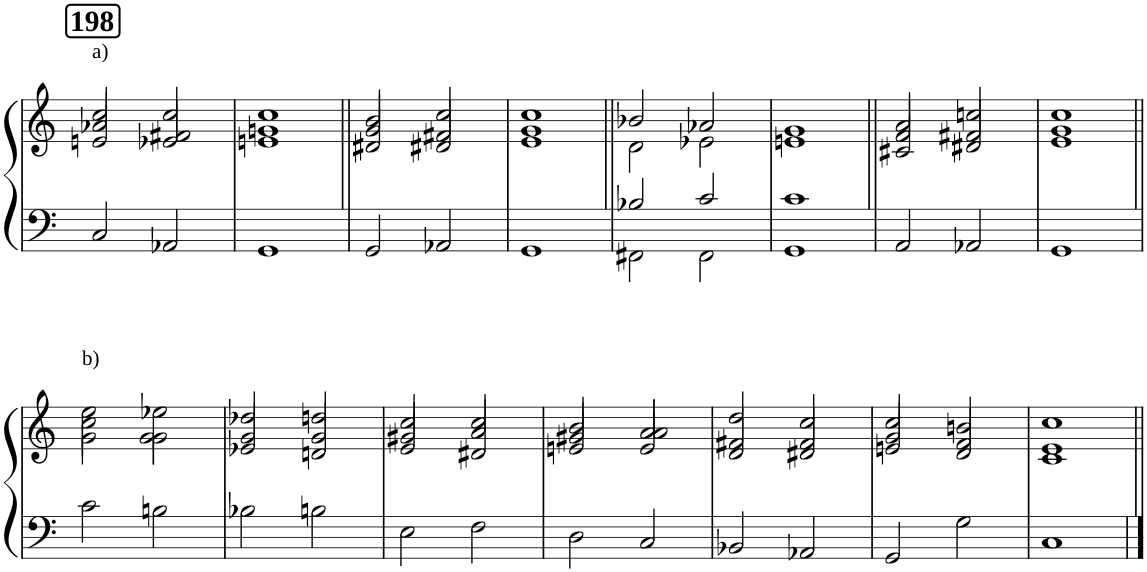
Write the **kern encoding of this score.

**kern	**kern
*part1	*part1
*staff2	*staff1
*I"Piano	*
*I'Pno	*
*clefF4	*clefG2
*k[]	*k[]
*M1/1	*M1/1
!!LO:REH:place=s1:a:B:cj:fs=14:t=198
=1	=1
*^	*^
*	*	*	*^
!	!	!LO:TX:a:t=a)	!	!
1ryy	2C/	2cc/	2a-X/	2en/
.	2AA-X/	2cc/	2f#X/	2e-X/
=2	=2	=2	=2	=2
1ryy	1GG	1cc	1gn	1en
=3||	=3||	=3||	=3||	=3||
1ryy	2GG/	2b/	2g/	2d#X/
.	2AA-X/	2cc/	2f#X/	2d#X/
=4	=4	=4	=4	=4
1ryy	1GG	1cc	1g	1e
*	*	*	*v	*v
=5||	=5||	=5||	=5||
*	*^	*	*
1ryy	2B-X/	2FF#X\	2b-X/	2d\
.	2c/	2FF#\	2a-X/	2e-X\
=6	=6	=6	=6	=6
1ryy	1c	1GG	1g	1en
*	*v	*v	*	*
=7||	=7||	=7||	=7||
*	*	*	*^
1ryy	2AA/	2a/	2f/	2c#X/
.	2AA-X/	2ccn/	2f#X/	2d#X/
=8	=8	=8	=8	=8
1ryy	1GG	1cc	1g	1e
!!LO:LB:g=z	!!	!!
=9||	=9||	=9||	=9||	=9||
!	!	!LO:TX:a:t=b)	!	!
1ryy	2c\	2ee\	2cc\	2g\
.	2Bn\	2ee-X\	2g\	2g\
=10	=10	=10	=10	=10
1ryy	2B-X\	2dd-X/	2g/	2e-X/
.	2Bn\	2ddn/	2g/	2dn/
=11	=11	=11	=11	=11
1ryy	2E\	2cc/	2g#X/	2e/
.	2F\	2cc/	2a/	2d#X/
=12	=12	=12	=12	=12
1ryy	2D\	2b/	2g#X/	2en/
.	2C/	2a/	2a/	2e/
=13	=13	=13	=13	=13
1ryy	2BB-X/	2dd/	2f#X/	2d/
.	2AA-X/	2cc/	2f#/	2d#X/
=14	=14	=14	=14	=14
1ryy	2GG/	2cc/	2g/	2en/
.	2G\	2bn/	2f/	2d/
=15	=15	=15	=15	=15
1ryy	1C	1cc	1e	1c
*v	*v	*	*	*
*	*v	*v	*v
=||	=||
*-	*-
